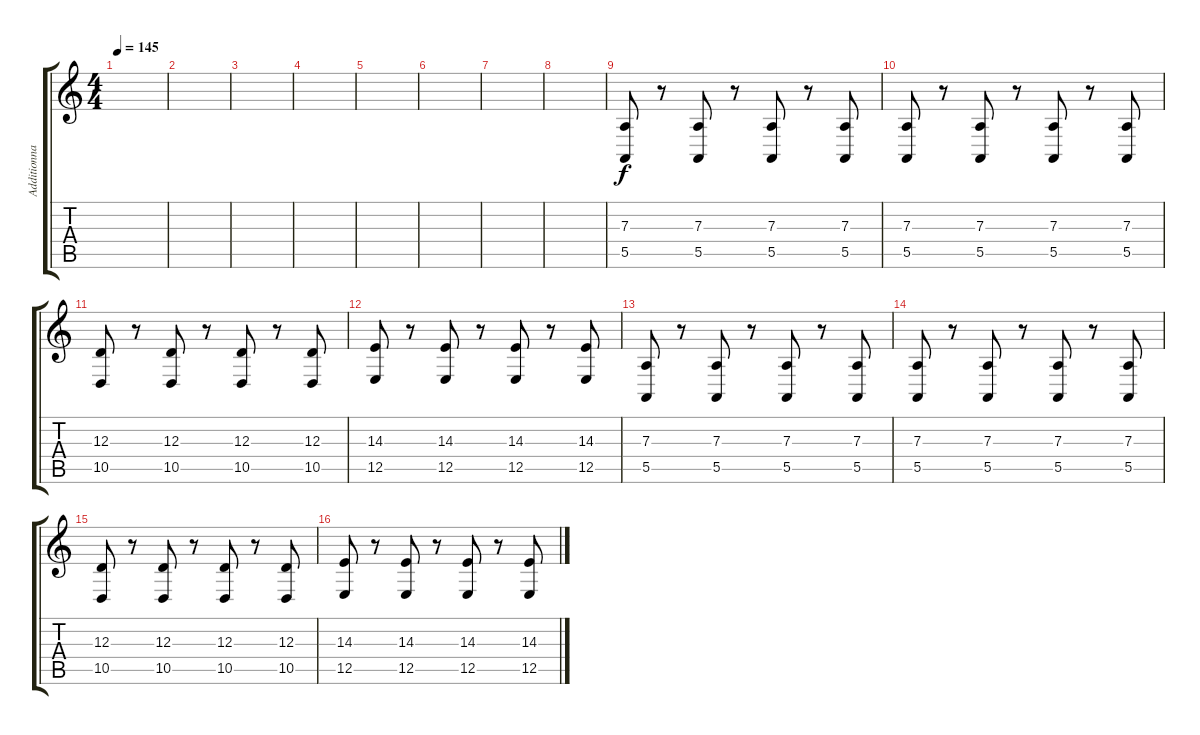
\track ("Additionnal" "Additionna") {instrument stringensemble1}
\staff {score tabs}
\tuning (B3 Gb3 D3 A2 E2 B1) {hide}
\ts (4 4)
\section ("" "")
\tempo 145
\clef g2
\ks c
|
|
|
|
|
|
|
|
(7.3 5.5).8 r.8 (7.3 5.5).8 r.8 (7.3 5.5).8 r.8 (7.3 5.5).8 |
(7.3 5.5).8 r.8 (7.3 5.5).8 r.8 (7.3 5.5).8 r.8 (7.3 5.5).8 |
(12.3 10.5).8 r.8 (12.3 10.5).8 r.8 (12.3 10.5).8 r.8 (12.3 10.5).8 |
(14.3 12.5).8 r.8 (14.3 12.5).8 r.8 (14.3 12.5).8 r.8 (14.3 12.5).8 |
(7.3 5.5).8 r.8 (7.3 5.5).8 r.8 (7.3 5.5).8 r.8 (7.3 5.5).8 |
(7.3 5.5).8 r.8 (7.3 5.5).8 r.8 (7.3 5.5).8 r.8 (7.3 5.5).8 |
(12.3 10.5).8 r.8 (12.3 10.5).8 r.8 (12.3 10.5).8 r.8 (12.3 10.5).8 |
(14.3 12.5).8 r.8 (14.3 12.5).8 r.8 (14.3 12.5).8 r.8 (14.3 12.5).8
